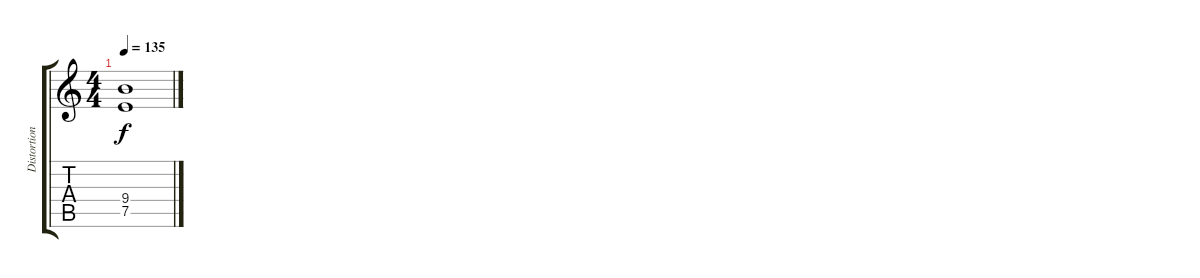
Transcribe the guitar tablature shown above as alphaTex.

\track ("Distortion" "Distortion") {instrument overdrivenguitar}
\staff {score tabs}
\tuning (E4 B3 G3 D3 A2 E2) {hide}
\ts (4 4)
\tempo 135
\clef g2
\ks c
(9.4{t} 7.5{t}).1{dy f}
